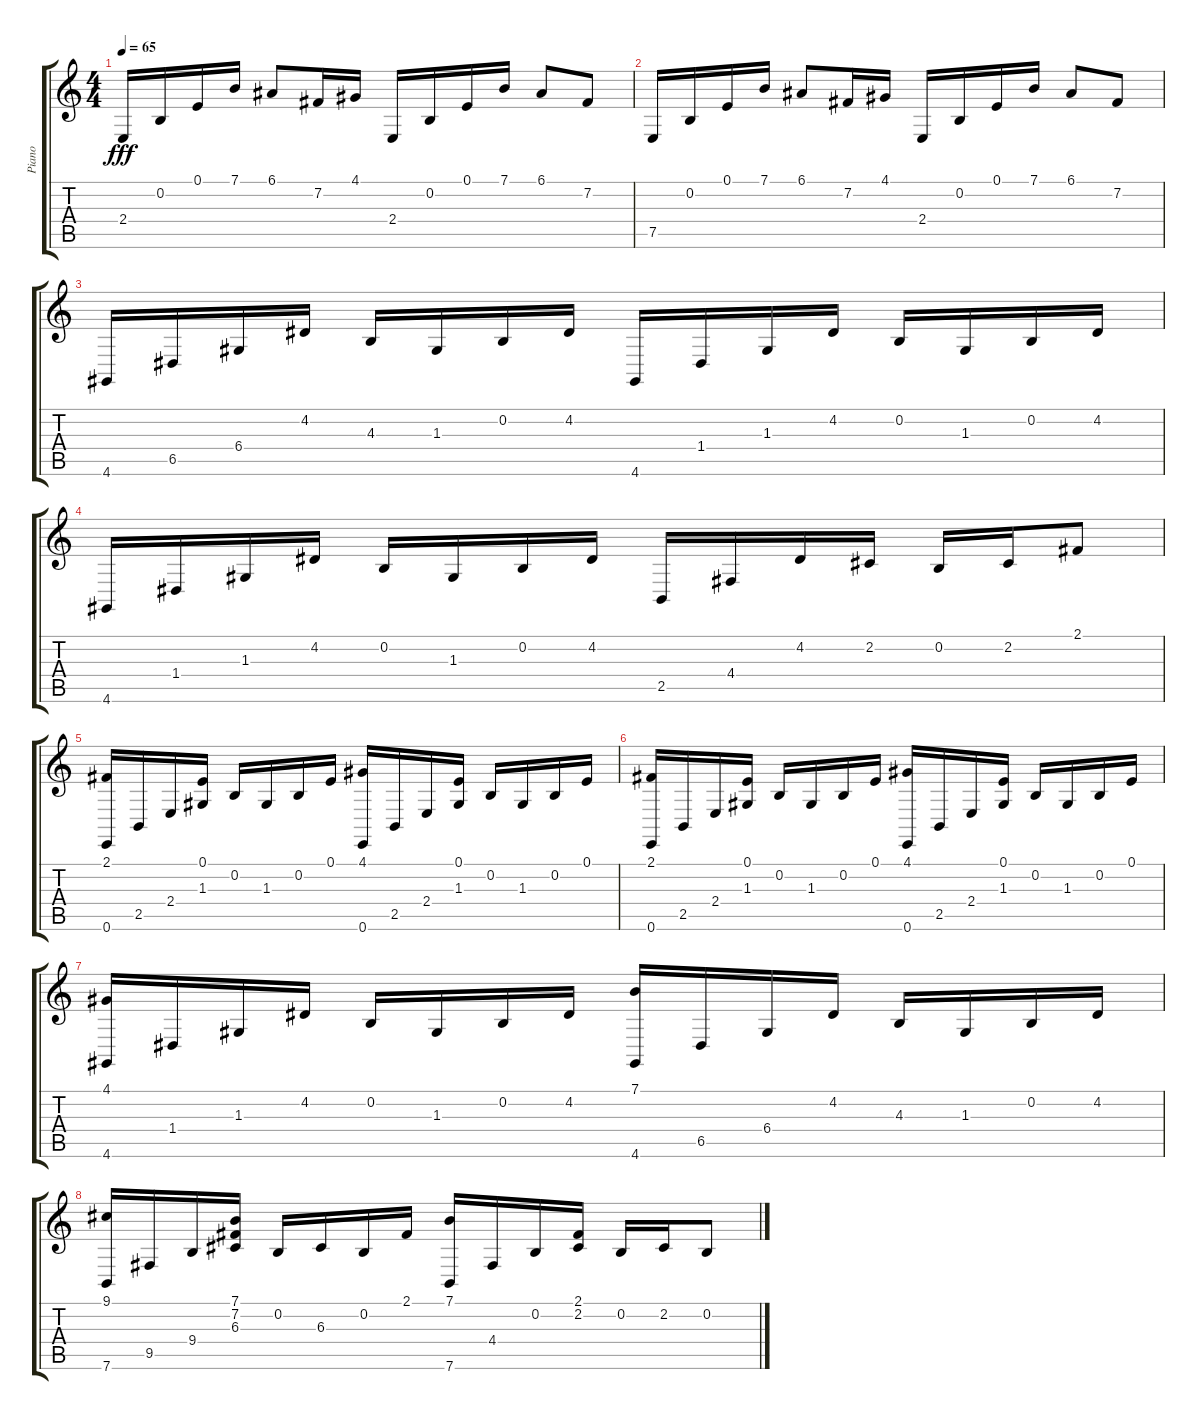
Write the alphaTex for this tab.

\track ("Piano" "Piano") {instrument acousticgrandpiano}
\staff {score tabs}
\tuning (E4 B3 G3 D3 A2 E2) {hide}
\ts (4 4)
\tempo 65
\clef g2
\ks c
2.4.16{dy fff} 0.2.16 0.1.16 7.1.16 6.1.8 7.2.16 4.1.16 2.4.16 0.2.16 0.1.16 7.1.16 6.1.8 7.2.8 |
7.5.16 0.2.16 0.1.16 7.1.16 6.1.8 7.2.16 4.1.16 2.4.16 0.2.16 0.1.16 7.1.16 6.1.8 7.2.8 |
4.6.16 6.5.16 6.4.16 4.2.16 4.3.16 1.3.16 0.2.16 4.2.16 4.6.16 1.4.16 1.3.16 4.2.16 0.2.16 1.3.16 0.2.16 4.2.16 |
4.6.16 1.4.16 1.3.16 4.2.16 0.2.16 1.3.16 0.2.16 4.2.16 2.5.16 4.4.16 4.2.16 2.2.16 0.2.16 2.2.16 2.1.8 |
(2.1 0.6).16 2.5.16 2.4.16 (0.1 1.3).16 0.2.16 1.3.16 0.2.16 0.1.16 (4.1 0.6).16 2.5.16 2.4.16 (0.1 1.3).16 0.2.16 1.3.16 0.2.16 0.1.16 |
(2.1 0.6).16 2.5.16 2.4.16 (0.1 1.3).16 0.2.16 1.3.16 0.2.16 0.1.16 (4.1 0.6).16 2.5.16 2.4.16 (0.1 1.3).16 0.2.16 1.3.16 0.2.16 0.1.16 |
(4.1 4.6).16 1.4.16 1.3.16 4.2.16 0.2.16 1.3.16 0.2.16 4.2.16 (7.1 4.6).16 6.5.16 6.4.16 4.2.16 4.3.16 1.3.16 0.2.16 4.2.16 |
(9.1 7.6).16 9.5.16 9.4.16 (7.1 7.2 6.3).16 0.2.16 6.3.16 0.2.16 2.1.16 (7.1 7.6).16 4.4.16 0.2.16 (2.1 2.2).16 0.2.16 2.2.16 0.2.8
